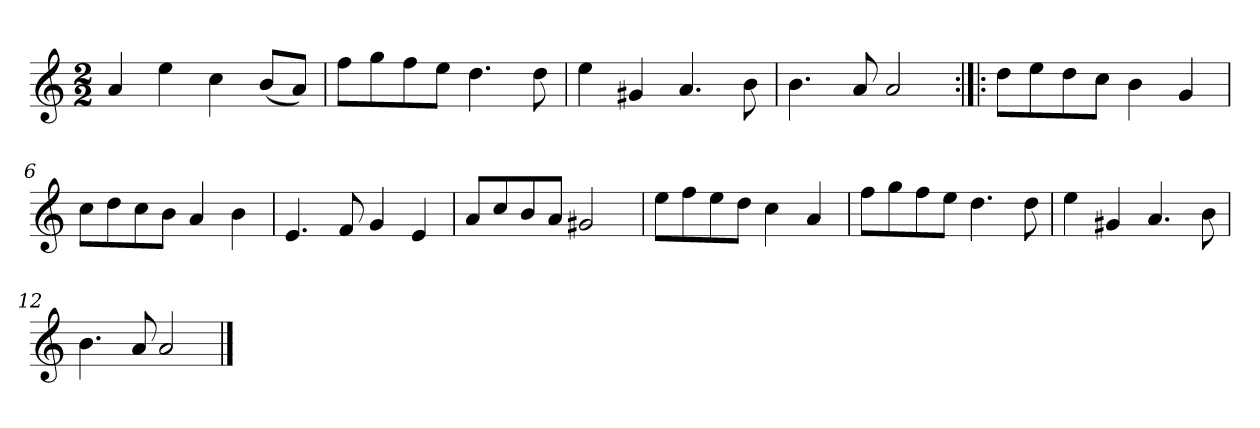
**kern
*part1
*staff1
*clefG2
*k[]
*C:
*M2/2
*MM120
=1
4a
4ee
4cc
(8b/L
8a/J)
=2
8ff\L
8gg\
8ff\
8ee\J
4.dd
8dd
=3
4ee
4g#X
4.a
8b
=4
4.b
8a
2a
=5:|!|:
8dd\L
8ee\
8dd\
8cc\J
4b
4g
=6
8cc\L
8dd\
8cc\
8b\J
4a
4b
=7
4.e
8f
4g
4e
=8
8a/L
8cc/
8b/
8a/J
2g#X
=9
8ee\L
8ff\
8ee\
8dd\J
4cc
4a
=10
8ff\L
8gg\
8ff\
8ee\J
4.dd
8dd
=11
4ee
4g#X
4.a
8b
=12
4.b
8a
2a
==
*-
